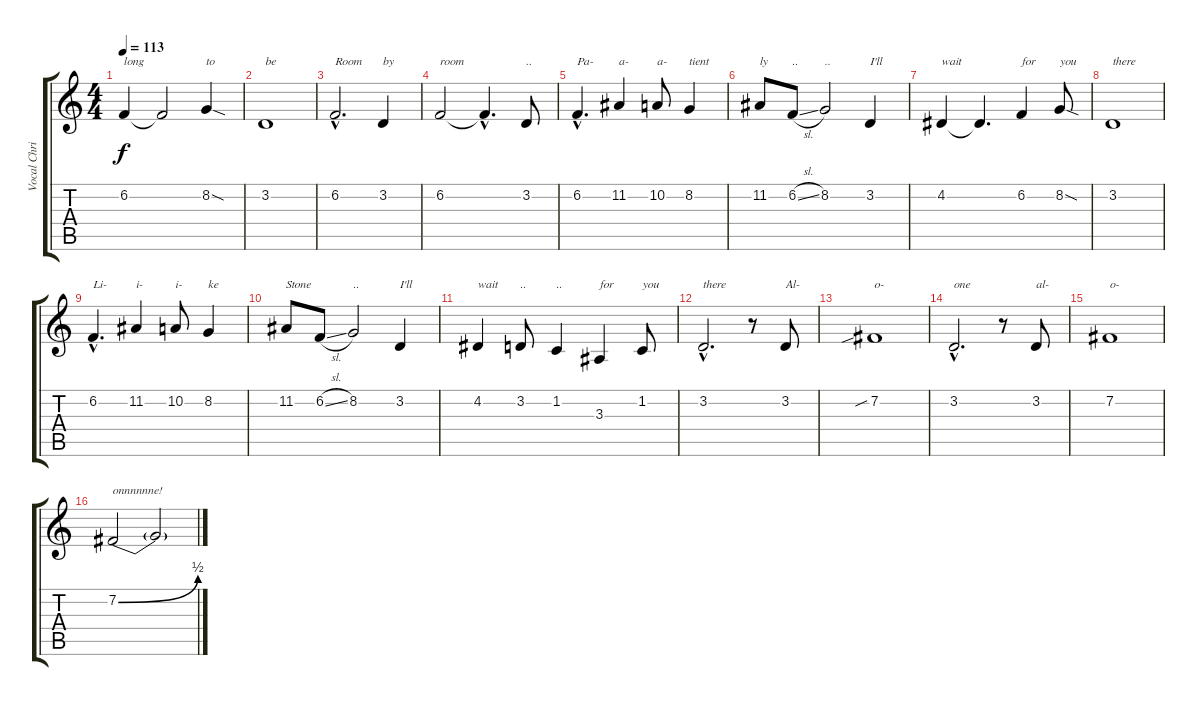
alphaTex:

\track ("Vocal Chris Cornell" "Vocal Chri") {instrument bassoon}
\staff {score tabs}
\tuning (E4 B3 G3 D3 A2 E2) {hide}
\ts (4 4)
\tempo 113
\clef g2
\ks c
6.2.4{txt "long" dy f} 6.2{t}.2 8.2{sod}.4{txt "to"} |
3.2.1{txt "be"} |
6.2{hac}.2{d txt "Room"} 3.2.4{txt "by"} |
6.2.2{txt "room"} 6.2{hac t}.4{d} 3.2.8{txt ".."} |
6.2{hac}.4{d txt "Pa-"} 11.2.4{txt "a-"} 10.2.8{txt "a-"} 8.2.4{txt "tient"} |
11.2.8{txt "ly"} 6.2{sl}.8{txt ".."} 8.2.2{txt ".."} 3.2.4{txt "I'll"} |
4.2.4{txt "wait"} 4.2{t}.4{d} 6.2.4{txt "for"} 8.2{sod}.8{txt "you"} |
3.2.1{txt "there"} |
6.2{hac}.4{d txt "Li-"} 11.2.4{txt "i-"} 10.2.8{txt "i-"} 8.2.4{txt "ke"} |
11.2.8{txt "Stone"} 6.2{sl}.8 8.2.2{txt ".."} 3.2.4{txt "I'll"} |
4.2.4{txt "wait"} 3.2.8{txt ".."} 1.2.4{txt ".."} 3.3.4{txt "for"} 1.2.8{txt "you"} |
3.2{hac}.2{d txt "there"} r.8 3.2.8{txt "Al-"} |
7.2{sib}.1{txt "o-"} |
3.2{hac}.2{d txt "one"} r.8 3.2.8{txt "al-"} |
7.2.1{txt "o-"} |
7.2{be (bend 0 0 60 2)}.2{txt "onnnnnne!"} 7.2{t}.2
